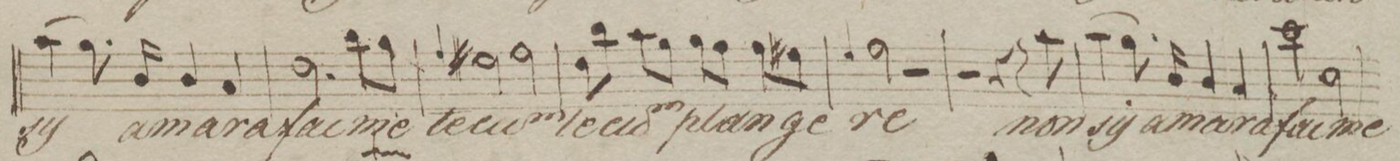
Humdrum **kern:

**kern	**text
*I"Cant!	*
*clefC1	*
*k[f#]	*
*met(c)	*
*M4/4	*
(4ff#\	sis
8.ee\)	.
16g/	a-
4g/	-ma-
4f#/	-ra
=66	=66
2.b\	fac
8gg\L	me
8ee\J	.
=67	=67
4qqdd/	.
2cc#X\	te-
2dd\	-cum
=68	=68
8b\L	te-
8gg\J	.
8ff#\L	-cum
8ee\J	.
8ee\L	plan-
8dd\J	.
8dd\L	-ge-
8cc#X\J	.
=69	=69
4qqcc/	.
2dd\	-re
2r	.
=70	=70
2r	.
4r	.
8r	.
8ff#\	non
=71	=71
(4ff#\	siſ
8.ee\)	.
16g/	a-
4g/	-ma-
4f#/	-ra
=72	=72
2aa\	fac
2a\	me
=73	=73
*-	*-
